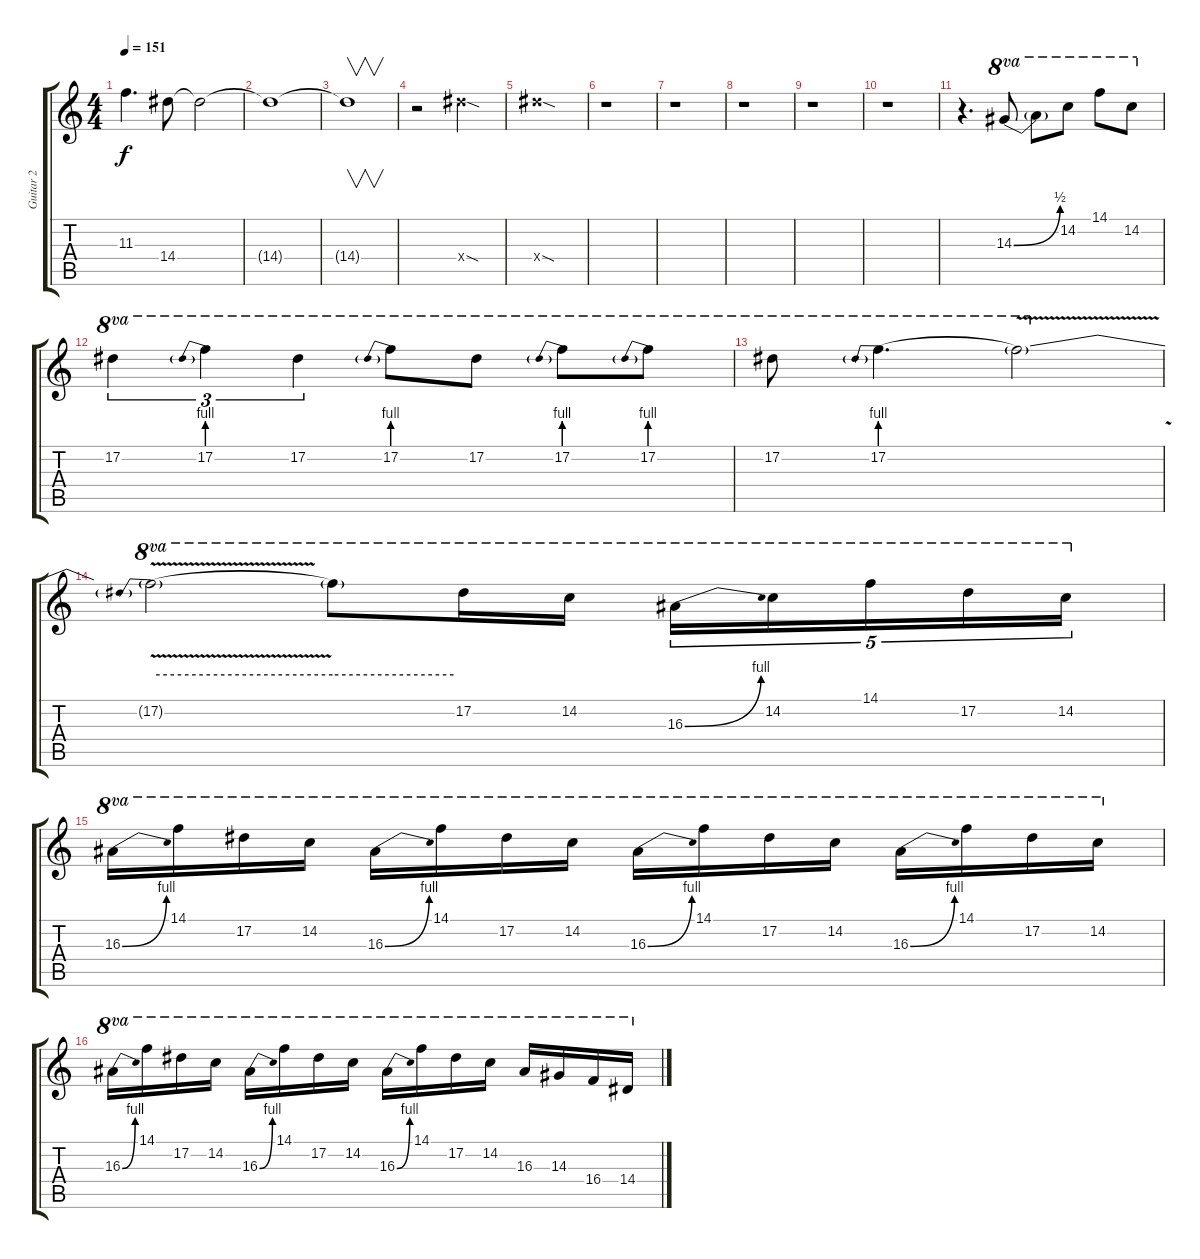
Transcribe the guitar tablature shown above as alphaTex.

\track ("Guitar 2" "Guitar 2") {instrument overdrivenguitar}
\staff {score tabs}
\tuning (Eb4 Bb3 Gb3 Db3 Ab2 Eb2) {hide}
\ts (4 4)
\tempo 151
\clef g2
\ks c
11.3.4{d dy f} 14.4.8 14.4{t}.2 |
14.4{t}.1 |
14.4{t}.1{v} |
r.2 14.4{sod x}.2 |
14.4{sod x}.1 |
r.1 |
r.1 |
r.1 |
r.1 |
r.1 |
r.4{d} 14.3{be (bend 0 0 60 2)}.8{ot 8va} 14.3{t}.8{ot 8va} 14.2.8{ot 8va} 14.1.8{ot 8va} 14.2.8{ot 8va} |
17.2.4{tu (3 2) ot 8va} 17.2{be (prebend 0 4 60 4)}.4{tu (3 2) ot 8va} 17.2.4{tu (3 2) ot 8va} 17.2{be (prebend 0 4 60 4)}.8{ot 8va} 17.2.8{ot 8va} 17.2{be (prebend 0 4 60 4)}.8{ot 8va} 17.2{be (prebend 0 4 60 4)}.8{ot 8va} |
17.2.8{ot 8va} 17.2{be (prebend 0 4 60 4)}.4{d ot 8va} 17.2{v t}.2{ot 8va} |
17.2{be (prebend 0 4 60 4) t}.2{ot 8va} 17.2{be (hold 0 4 60 4) t}.8{ot 8va} 17.2.16{ot 8va} 14.2.16{ot 8va} 16.3{be (bend 0 0 60 4)}.16{tu (5 4) ot 8va} 14.2.16{tu (5 4) ot 8va} 14.1.16{tu (5 4) ot 8va} 17.2.16{tu (5 4) ot 8va} 14.2.16{tu (5 4) ot 8va} |
16.3{be (bend 0 0 60 4)}.16{ot 8va} 14.1.16{ot 8va} 17.2.16{ot 8va} 14.2.16{ot 8va} 16.3{be (bend 0 0 60 4)}.16{ot 8va} 14.1.16{ot 8va} 17.2.16{ot 8va} 14.2.16{ot 8va} 16.3{be (bend 0 0 60 4)}.16{ot 8va} 14.1.16{ot 8va} 17.2.16{ot 8va} 14.2.16{ot 8va} 16.3{be (bend 0 0 60 4)}.16{ot 8va} 14.1.16{ot 8va} 17.2.16{ot 8va} 14.2.16{ot 8va} |
16.3{be (bend 0 0 60 4)}.16{ot 8va} 14.1.16{ot 8va} 17.2.16{ot 8va} 14.2.16{ot 8va} 16.3{be (bend 0 0 60 4)}.16{ot 8va} 14.1.16{ot 8va} 17.2.16{ot 8va} 14.2.16{ot 8va} 16.3{be (bend 0 0 60 4)}.16{ot 8va} 14.1.16{ot 8va} 17.2.16{ot 8va} 14.2.16{ot 8va} 16.3.16{ot 8va} 14.3.16{ot 8va} 16.4.16{ot 8va} 14.4.16{ot 8va}
